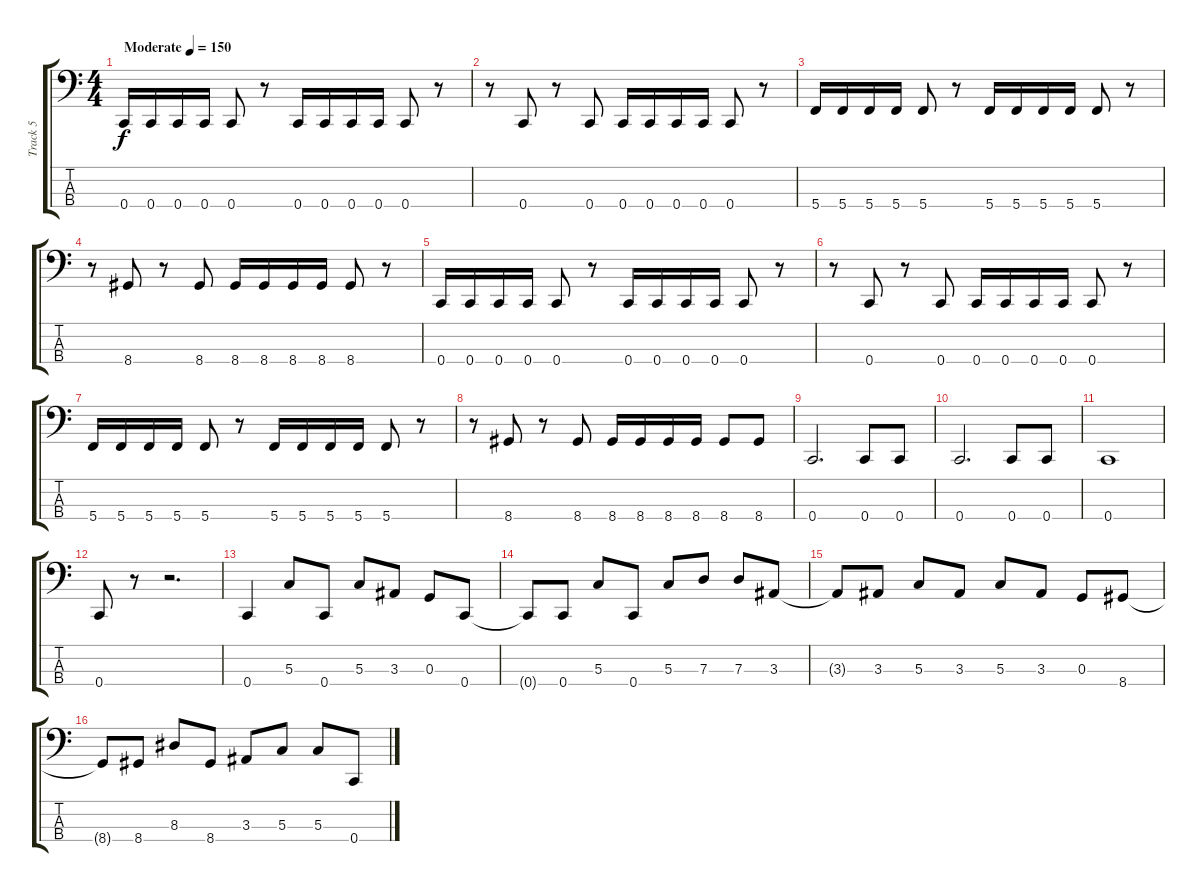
\track ("Track 5" "Track 5") {instrument electricbasspick}
\staff {score tabs}
\tuning (F2 C2 G1 C1) {hide}
\ts (4 4)
\tempo (150 "Moderate")
\clef f4
\ks c
0.4.16{dy f instrument electricbasspick} 0.4.16 0.4.16 0.4.16 0.4.8 r.8 0.4.16 0.4.16 0.4.16 0.4.16 0.4.8 r.8 |
r.8 0.4.8 r.8 0.4.8 0.4.16 0.4.16 0.4.16 0.4.16 0.4.8 r.8 |
5.4.16 5.4.16 5.4.16 5.4.16 5.4.8 r.8 5.4.16 5.4.16 5.4.16 5.4.16 5.4.8 r.8 |
r.8 8.4.8 r.8 8.4.8 8.4.16 8.4.16 8.4.16 8.4.16 8.4.8 r.8 |
0.4.16 0.4.16 0.4.16 0.4.16 0.4.8 r.8 0.4.16 0.4.16 0.4.16 0.4.16 0.4.8 r.8 |
r.8 0.4.8 r.8 0.4.8 0.4.16 0.4.16 0.4.16 0.4.16 0.4.8 r.8 |
5.4.16 5.4.16 5.4.16 5.4.16 5.4.8 r.8 5.4.16 5.4.16 5.4.16 5.4.16 5.4.8 r.8 |
r.8 8.4.8 r.8 8.4.8 8.4.16 8.4.16 8.4.16 8.4.16 8.4.8 8.4.8 |
0.4.2{d} 0.4.8 0.4.8 |
0.4.2{d} 0.4.8 0.4.8 |
0.4.1 |
0.4.8 r.8 r.2{d} |
0.4.4 5.3.8 0.4.8 5.3.8 3.3.8 0.3.8 0.4.8 |
0.4{t}.8 0.4.8 5.3.8 0.4.8 5.3.8 7.3.8 7.3.8 3.3.8 |
3.3{t}.8 3.3.8 5.3.8 3.3.8 5.3.8 3.3.8 0.3.8 8.4.8 |
8.4{t}.8 8.4.8 8.3.8 8.4.8 3.3.8 5.3.8 5.3.8 0.4.8
